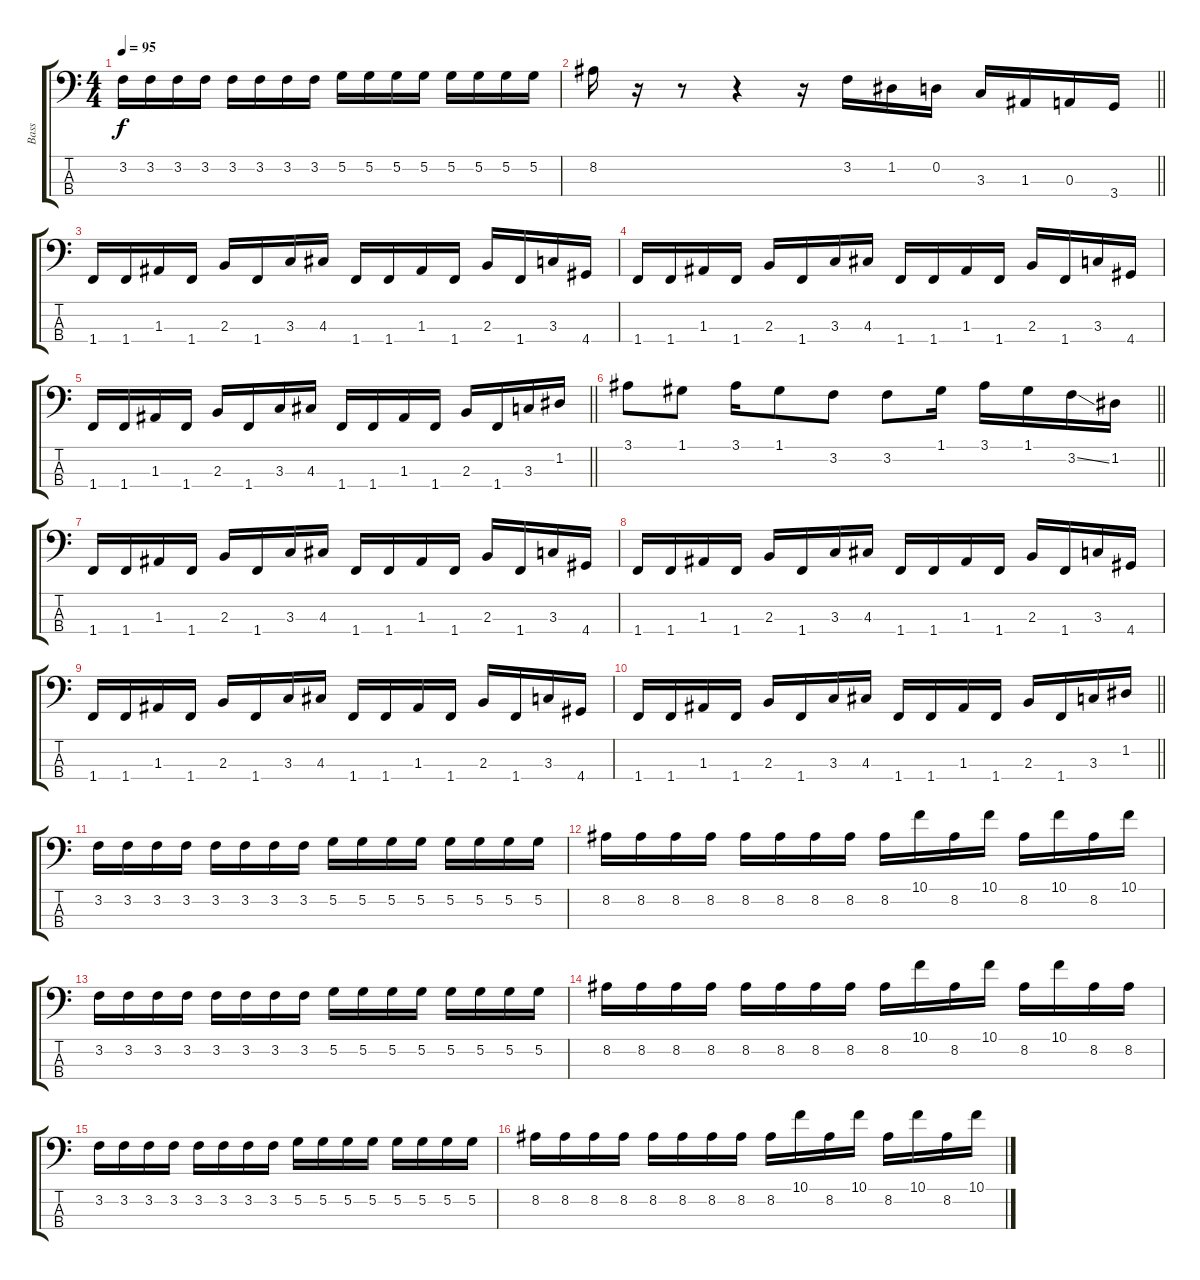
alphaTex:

\track ("Bass" "Bass") {instrument electricbassfinger}
\staff {score tabs}
\tuning (G2 D2 A1 E1) {hide}
\ts (4 4)
\tempo 95
\clef f4
\ks c
3.2.16{dy f} 3.2.16 3.2.16 3.2.16 3.2.16 3.2.16 3.2.16 3.2.16 5.2.16 5.2.16 5.2.16 5.2.16 5.2.16 5.2.16 5.2.16 5.2.16 |
\barLineRight lightlight
8.2.16 r.16 r.8 r.4 r.16 3.2.16 1.2.16 0.2.16 3.3.16 1.3.16 0.3.16 3.4.16 |
1.4.16 1.4.16 1.3.16 1.4.16 2.3.16 1.4.16 3.3.16 4.3.16 1.4.16 1.4.16 1.3.16 1.4.16 2.3.16 1.4.16 3.3.16 4.4.16 |
1.4.16 1.4.16 1.3.16 1.4.16 2.3.16 1.4.16 3.3.16 4.3.16 1.4.16 1.4.16 1.3.16 1.4.16 2.3.16 1.4.16 3.3.16 4.4.16 |
\barLineRight lightlight
1.4.16 1.4.16 1.3.16 1.4.16 2.3.16 1.4.16 3.3.16 4.3.16 1.4.16 1.4.16 1.3.16 1.4.16 2.3.16 1.4.16 3.3.16 1.2.16 |
\barLineRight lightlight
3.1.8 1.1.8 3.1.16 1.1.8 3.2.8 3.2.8 1.1.16 3.1.16 1.1.16 3.2{ss}.16 1.2.16 |
1.4.16 1.4.16 1.3.16 1.4.16 2.3.16 1.4.16 3.3.16 4.3.16 1.4.16 1.4.16 1.3.16 1.4.16 2.3.16 1.4.16 3.3.16 4.4.16 |
1.4.16 1.4.16 1.3.16 1.4.16 2.3.16 1.4.16 3.3.16 4.3.16 1.4.16 1.4.16 1.3.16 1.4.16 2.3.16 1.4.16 3.3.16 4.4.16 |
1.4.16 1.4.16 1.3.16 1.4.16 2.3.16 1.4.16 3.3.16 4.3.16 1.4.16 1.4.16 1.3.16 1.4.16 2.3.16 1.4.16 3.3.16 4.4.16 |
\barLineRight lightlight
1.4.16 1.4.16 1.3.16 1.4.16 2.3.16 1.4.16 3.3.16 4.3.16 1.4.16 1.4.16 1.3.16 1.4.16 2.3.16 1.4.16 3.3.16 1.2.16 |
3.2.16 3.2.16 3.2.16 3.2.16 3.2.16 3.2.16 3.2.16 3.2.16 5.2.16 5.2.16 5.2.16 5.2.16 5.2.16 5.2.16 5.2.16 5.2.16 |
8.2.16 8.2.16 8.2.16 8.2.16 8.2.16 8.2.16 8.2.16 8.2.16 8.2.16 10.1.16 8.2.16 10.1.16 8.2.16 10.1.16 8.2.16 10.1.16 |
3.2.16 3.2.16 3.2.16 3.2.16 3.2.16 3.2.16 3.2.16 3.2.16 5.2.16 5.2.16 5.2.16 5.2.16 5.2.16 5.2.16 5.2.16 5.2.16 |
8.2.16 8.2.16 8.2.16 8.2.16 8.2.16 8.2.16 8.2.16 8.2.16 8.2.16 10.1.16 8.2.16 10.1.16 8.2.16 10.1.16 8.2.16 8.2.16 |
3.2.16 3.2.16 3.2.16 3.2.16 3.2.16 3.2.16 3.2.16 3.2.16 5.2.16 5.2.16 5.2.16 5.2.16 5.2.16 5.2.16 5.2.16 5.2.16 |
8.2.16 8.2.16 8.2.16 8.2.16 8.2.16 8.2.16 8.2.16 8.2.16 8.2.16 10.1.16 8.2.16 10.1.16 8.2.16 10.1.16 8.2.16 10.1.16
